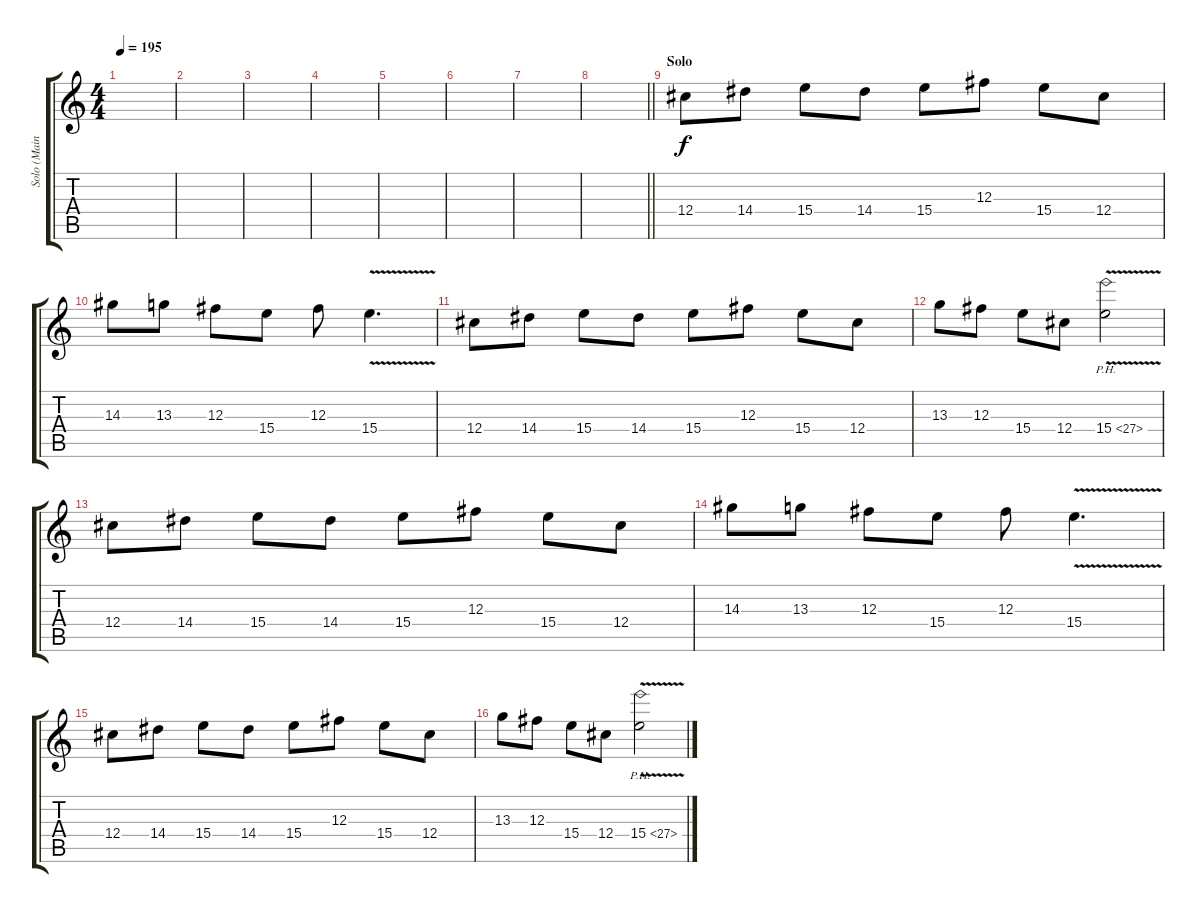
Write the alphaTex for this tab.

\track ("Solo (Main)" "Solo (Main") {instrument overdrivenguitar}
\staff {score tabs}
\tuning (Eb4 Bb3 Gb3 Db3 Ab2 Eb2) {hide}
\ts (4 4)
\tempo 195
\clef g2
\ks c
|
|
|
|
|
|
|
\barLineRight lightlight
|
\section ("" "Solo")
12.4.8{volume 14 balance 8} 14.4.8 15.4.8 14.4.8 15.4.8 12.3.8 15.4.8 12.4.8 |
14.3.8 13.3.8 12.3.8 15.4.8 12.3.8 15.4{v}.4{d} |
12.4.8 14.4.8 15.4.8 14.4.8 15.4.8 12.3.8 15.4.8 12.4.8 |
13.3.8 12.3.8 15.4.8 12.4.8 15.4{ph 12 v}.2 |
12.4.8 14.4.8 15.4.8 14.4.8 15.4.8 12.3.8 15.4.8 12.4.8 |
14.3.8 13.3.8 12.3.8 15.4.8 12.3.8 15.4{v}.4{d} |
12.4.8 14.4.8 15.4.8 14.4.8 15.4.8 12.3.8 15.4.8 12.4.8 |
13.3.8 12.3.8 15.4.8 12.4.8 15.4{ph 12 v}.2
